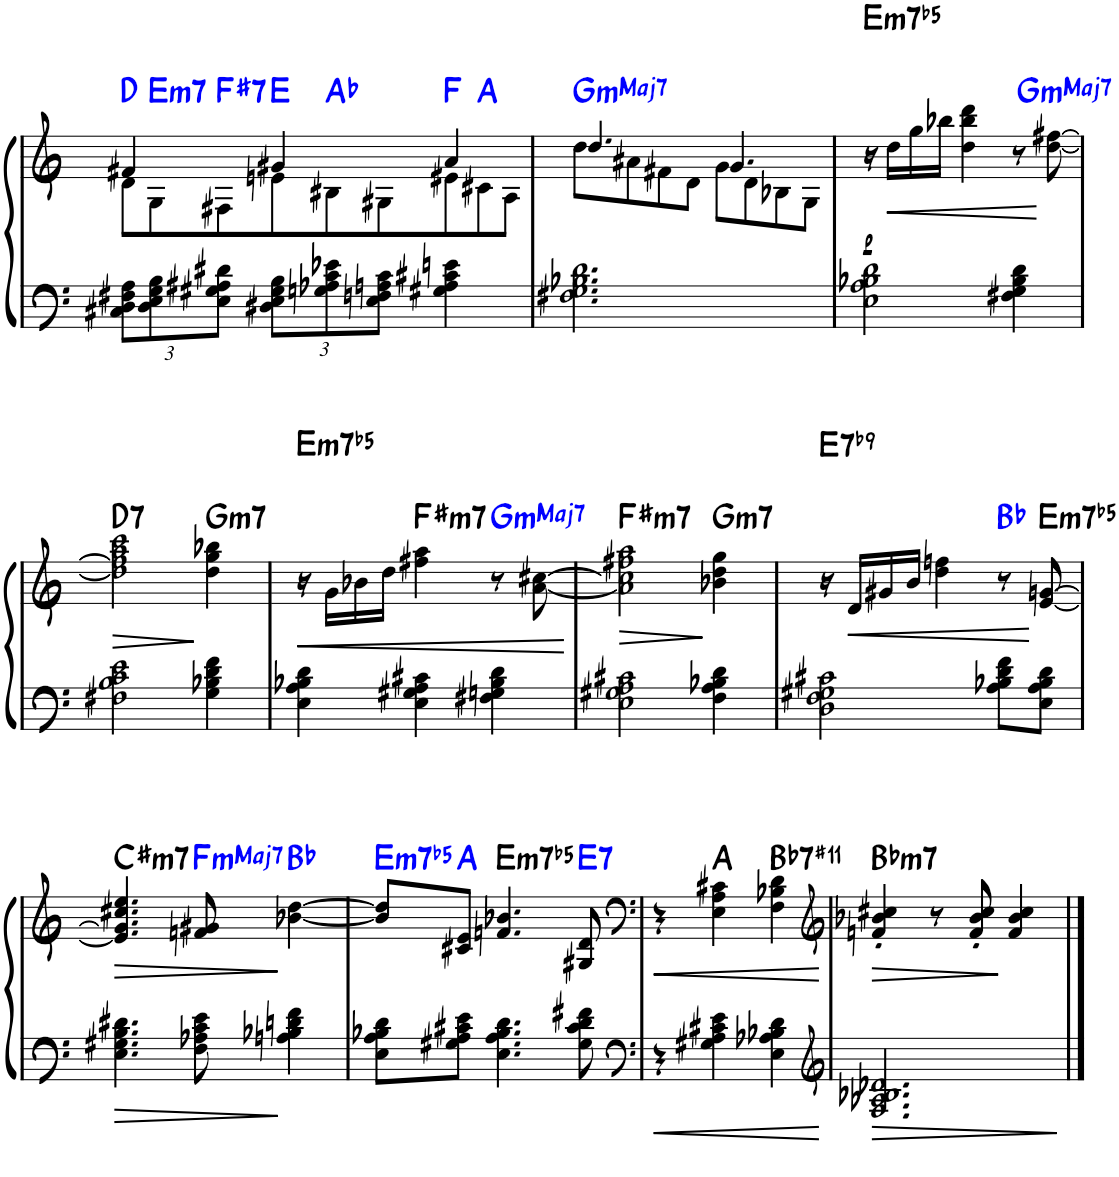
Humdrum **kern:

**kern	**kern	**dynam	**harte
*part1	*part1	*part1	*part1
*staff2	*staff1	*staff1/2	*
*I"Piano	*	*	*
*I'Pno.	*	*	*
!!LO:PB:g=z
*clefF4	*clefG2	*	*
*k[]	*k[]	*	*
*M3/4	*M3/4	*	*
=30	=30	=30	=30
*	*^	*	*
*Xbrackettup	*	*Xbrackettup	*	*
!	!	!	!	!LO:H:kt=N.C.
12C#X\ 12D\ 12F#X\ 12A\L	4f#X/	12d\L	.	N
!	!	!	!	!LO:H:kt=m7
12D\ 12E\ 12G\ 12B\	.	12G\	.	E:min7
!	!	!	!	!LO:H:kt=7
12E\ 12G#X\ 12A#X\ 12d#X\J	.	12F#X\	.	F#:7
!	!	!	!	!LO:H:n=1:kt=N.C.
!	!	!	!	!LO:H:n=2:kt=N.C.
12D#X\ 12E\ 12G#\ 12B\L	4g#X/	12en\	.	N N
!	!	!	!	!LO:H:kt=N.C.
12Gn\ 12A-X\ 12c\ 12e-X\	.	12B#X\	.	N
12E\ 12Fn\ 12An\ 12c\J	.	12G#X\	.	.
!	!	!	!	!LO:H:n=1:kt=N.C.
!	!	!	!	!LO:H:n=2:kt=N.C.
4G#X\ 4A\ 4c#X\ 4en\	4a/	12e#X\	.	N N
!	!	!	!	!LO:H:kt=N.C.
.	.	12c#X\	.	N
.	.	12A\J	.	.
=31	=31	=31	=31	=31
*	*	*brackettup	*	*
!	!	!	!	!LO:H:n=1:kt=mMaj7
!	!	!	!	!LO:H:n=2:kt=N.C.
2.F#X\ 2.G\ 2.B-X\ 2.d\	4.dd/	32%3dd\L	.	G:minmaj7 N
.	.	32%3a#X\	.	.
.	.	32%3f#X\	.	.
.	.	32%3d\J	.	.
!	!	!	!	!LO:H:n=1:kt=N.C.
!	!	!	!	!LO:H:n=2:kt=N.C.
.	4.g/	32%3g\L	.	N N
.	.	32%3d\	.	.
.	.	32%3B-X\	.	.
.	.	32%3G\J	.	.
=32	=32	=32	=32	=32
!	!	!	!LO:DY:a=2	!LO:H:n=1:kt=N.C.
!	!	!	!	!LO:H:n=2:kt=m7b5
*	*v	*v	*	*
2E\ 2A\ 2B-X\ 2d\	16r	p	N E:hdim7
!	!	!LO:HP:b	!
.	16dd\LL	<	.
.	16gg\	.	.
.	16bb-X\JJ	.	.
.	4dd\ 4bb-\ 4ddd\	.	.
!	!	!	!LO:H:kt=mMaj7
4F#X\ 4G\ 4B-\ 4d\	8r	.	G:minmaj7
.	[8dd\ [8ff#X\	.	.
!!LO:LB:g=z
=33	=33	=33	=33
!	!	!	!LO:H:kt=7
2F#X\ 2B\ 2c\ 2e\	2dd\] 2ff#\] 2aa\ 2ccc\	.	D:7
!	!	!	!LO:H:kt=m7
4G\ 4B-X\ 4d\ 4f\	4dd\ 4gg\ 4bb-X\	[	G:min7
=34	=34	=34	=34
!	!	!LO:HP:b=2	!LO:H:n=1:kt=N.C.
!	!	!	!LO:H:n=2:kt=m7b5
4E\ 4A\ 4B-X\ 4d\	16r	<	N E:hdim7
.	16g\LL	.	.
.	16b-X\	.	.
.	16dd\JJ	.	.
!	!	!	!LO:H:kt=m7
4E\ 4G#X\ 4A\ 4c#X\	4ff#X\ 4aa\	.	F#:min7
!	!	!	!LO:H:kt=mMaj7
4F#X\ 4Gn\ 4B-\ 4d\	8r	.	G:minmaj7
.	[8a\ [8cc#X\	.	.
=35	=35	=35	=35
!	!	!LO:HP:b	!LO:H:kt=m7
2E\ 2G#X\ 2A\ 2c#X\	2a\] 2cc#\] 2ff#X\ 2aa\	>	F#:min7
!	!	!	!LO:H:kt=m7
4F\ 4A\ 4B-X\ 4d\	4b-X\ 4dd\ 4gg\	[	G:min7
=36	=36	=36	=36
!	!	!	!LO:H:n=1:kt=N.C.
!	!	!	!LO:H:n=2:kt=7
2D\ 2F\ 2G#X\ 2c#X\	16r	.	N E:7(b9)
!	!	!LO:HP:b	!
.	16d/LL	<	.
.	16g#X/	.	.
.	16b/JJ	.	.
.	4dd\ 4ffn\	.	.
!	!	!	!LO:H:kt=N.C.
8A\ 8B-X\ 8d\ 8f\L	8r	.	N
!	!	!	!LO:H:kt=m7b5
8E\ 8A\ 8B-\ 8d\J	[8e/ [8gn/	]	E:hdim7
!!LO:LB:g=z
=37	=37	=37	=37
!	!	!LO:HP:b=2	!
!	!	!LO:HP:n=1:b	!LO:H:kt=m7
4.E\ 4.G#X\ 4.B\ 4.d#X\	4.e/] 4.g/] 4.cc#X/ 4.ee/	> >	C#:min7
!	!	!	!LO:H:kt=mMaj7
8F\ 8A-X\ 8c\ 8e\	8fn/ 8g#X/	.	F:minmaj7
!	!	!	!LO:H:kt=N.C.
4An\ 4B-X\ 4dn\ 4f\	[4b-X\ [4dd\	] [	N
=38	=38	=38	=38
!	!	!	!LO:H:kt=m7b5
8E\ 8A\ 8B-X\ 8d\L	8b-/] 8dd/]L	.	E:hdim7
8G#X\ 8A\ 8c#X\ 8e\J	8c#X/ 8e/J	.	A:maj
!	!	!	!LO:H:kt=m7b5
4.E\ 4.A\ 4.B-\ 4.d\	4.fn/ 4.b-X/	.	E:hdim7
!	!	!	!LO:H:kt=7
8G#\ 8c#\ 8d\ 8f#X\	8G#X/ 8d/	.	E:7
=39	=39	=39	=39
*clefF4	*clefF4	*	*
!	!	!LO:HP:b=2	!
!	!	!LO:HP:n=1:b	!LO:H:kt=N.C.
4r	4r	< <	N
!	!	!	!LO:H:kt=N.C.
4G#X\ 4A\ 4c#X\ 4e\	4E\ 4A\ 4c#X\	.	N
!	!	!	!LO:H:kt=7
4E\ 4A-X\ 4B-X\ 4d\	4F\ 4B-X\ 4d\	.	Bb:7(#11)
.	.	[ ]	.
=40	=40	=40	=40
*clefG2	*clefG2	*	*
!	!	!LO:HP:b	!LO:H:kt=m7
2.F/ 2.A-X/ 2.B-X/ 2.d-X/	4fn/' 4b-X/' 4cc#X/'	>	Bb:min7
.	8r	.	.
.	8f/' 8b-/' 8cc#/'	.	.
.	4f/ 4b-/ 4cc#/	[	.
.	.	]	.
==	==	==	==
*-	*-	*-	*-
